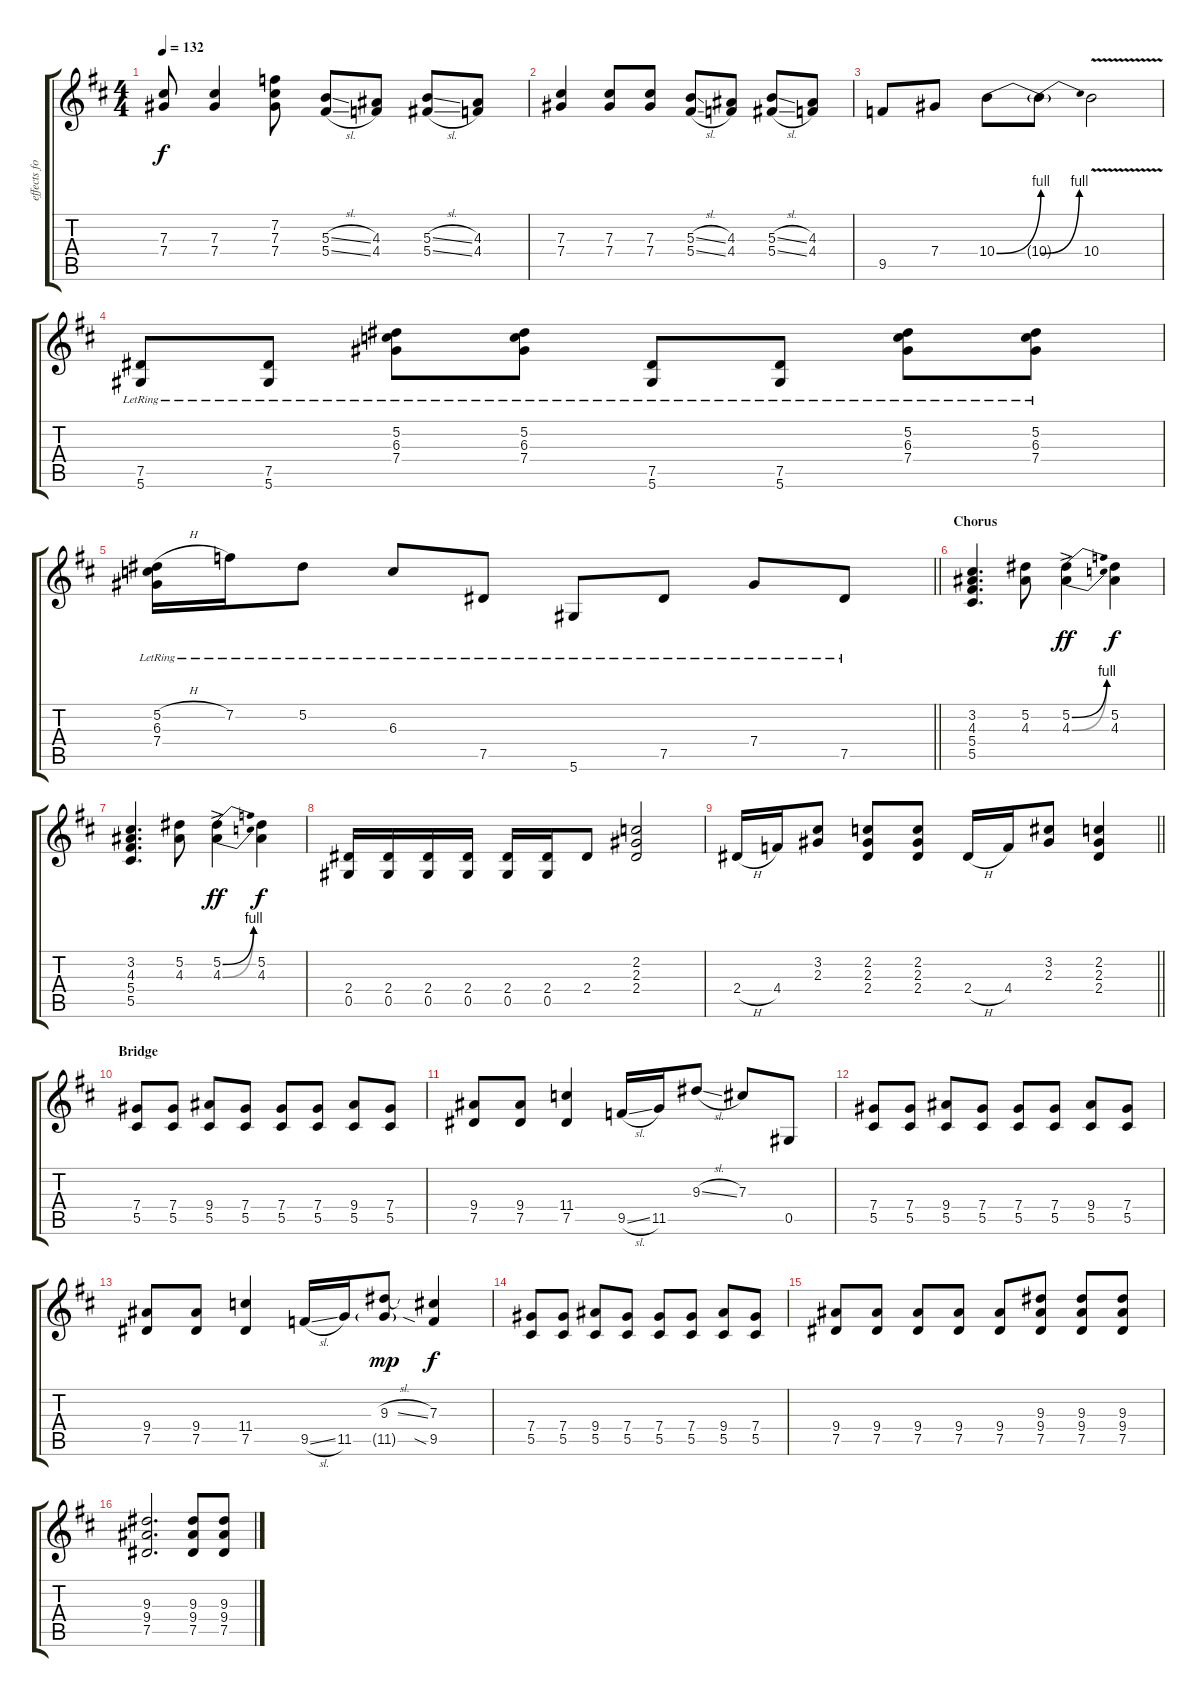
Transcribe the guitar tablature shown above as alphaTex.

\track ("effects for Guitar 1" "effects fo") {instrument distortionguitar}
\staff {score tabs}
\tuning (Eb4 Bb3 Gb3 Db3 Ab2 Eb2) {hide}
\ts (4 4)
\tempo 132
\clef g2
\ks d
(7.3 7.4).8{dy f} (7.3 7.4).4 (7.2 7.3 7.4).8 (5.3{sl} 5.4{sl}).8 (4.3 4.4).8 (5.3{sl} 5.4{sl}).8 (4.3 4.4).8 |
(7.3 7.4).4 (7.3 7.4).8 (7.3 7.4).8 (5.3{sl} 5.4{sl}).8 (4.3 4.4).8 (5.3{sl} 5.4{sl}).8 (4.3 4.4).8 |
9.5.8 7.4.8 10.4{be (bend 0 0 60 4)}.8 10.4{be (bend 0 0 60 4) t}.8 10.4{v}.2 |
(7.5{lr} 5.6{lr}).8 (7.5{lr} 5.6{lr}).8 (5.2{lr} 6.3{lr} 7.4{lr}).8 (5.2{lr} 6.3{lr} 7.4{lr}).8 (7.5{lr} 5.6{lr}).8 (7.5{lr} 5.6{lr}).8 (5.2{lr} 6.3{lr} 7.4{lr}).8 (5.2{lr} 6.3{lr} 7.4{lr}).8 |
\barLineRight lightlight
(5.2{h lr} 6.3{lr} 7.4{lr}).16 7.2{lr}.16 5.2{lr}.8 6.3{lr}.8 7.5{lr}.8 5.6{lr}.8 7.5{lr}.8 7.4{lr}.8 7.5{lr}.8 |
\section ("" "Chorus")
(3.2 4.3 5.4 5.5).4{d} (5.2 4.3).8 (5.2{be (bend 0 0 60 4) ac} 4.3{be (bend 0 0 60 4) ac}).4{dy ff} (5.2 4.3).4{dy f} |
(3.2 4.3 5.4 5.5).4{d} (5.2 4.3).8 (5.2{be (bend 0 0 60 4) ac} 4.3{be (bend 0 0 60 4) ac}).4{dy ff} (5.2 4.3).4{dy f} |
(2.4 0.5).16 (2.4 0.5).16 (2.4 0.5).16 (2.4 0.5).16 (2.4 0.5).16 (2.4 0.5).16 2.4.8 (2.2 2.3 2.4).2 |
\barLineRight lightlight
2.4{h}.16 4.4.16 (3.2 2.3).8 (2.2 2.3 2.4).8 (2.2 2.3 2.4).8 2.4{h}.16 4.4.16 (3.2 2.3).8 (2.2 2.3 2.4).4 |
\section ("" "Bridge")
(7.4 5.5).8 (7.4 5.5).8 (9.4 5.5).8 (7.4 5.5).8 (7.4 5.5).8 (7.4 5.5).8 (9.4 5.5).8 (7.4 5.5).8 |
(9.4 7.5).8 (9.4 7.5).8 (11.4 7.5).4 9.5{sl}.16 11.5.16 9.3{sl}.8 7.3.8 0.5.8 |
(7.4 5.5).8 (7.4 5.5).8 (9.4 5.5).8 (7.4 5.5).8 (7.4 5.5).8 (7.4 5.5).8 (9.4 5.5).8 (7.4 5.5).8 |
(9.4 7.5).8 (9.4 7.5).8 (11.4 7.5).4 9.5{sl}.16 11.5.16 (9.3{sl} 11.5{g}).8{dy mp} (7.3 9.5{sia}).4{dy f} |
(7.4 5.5).8 (7.4 5.5).8 (9.4 5.5).8 (7.4 5.5).8 (7.4 5.5).8 (7.4 5.5).8 (9.4 5.5).8 (7.4 5.5).8 |
(9.4 7.5).8 (9.4 7.5).8 (9.4 7.5).8 (9.4 7.5).8 (9.4 7.5).8 (9.3 9.4 7.5).8 (9.3 9.4 7.5).8 (9.3 9.4 7.5).8 |
(9.3 9.4 7.5).2{d} (9.3 9.4 7.5).8 (9.3 9.4 7.5).8
